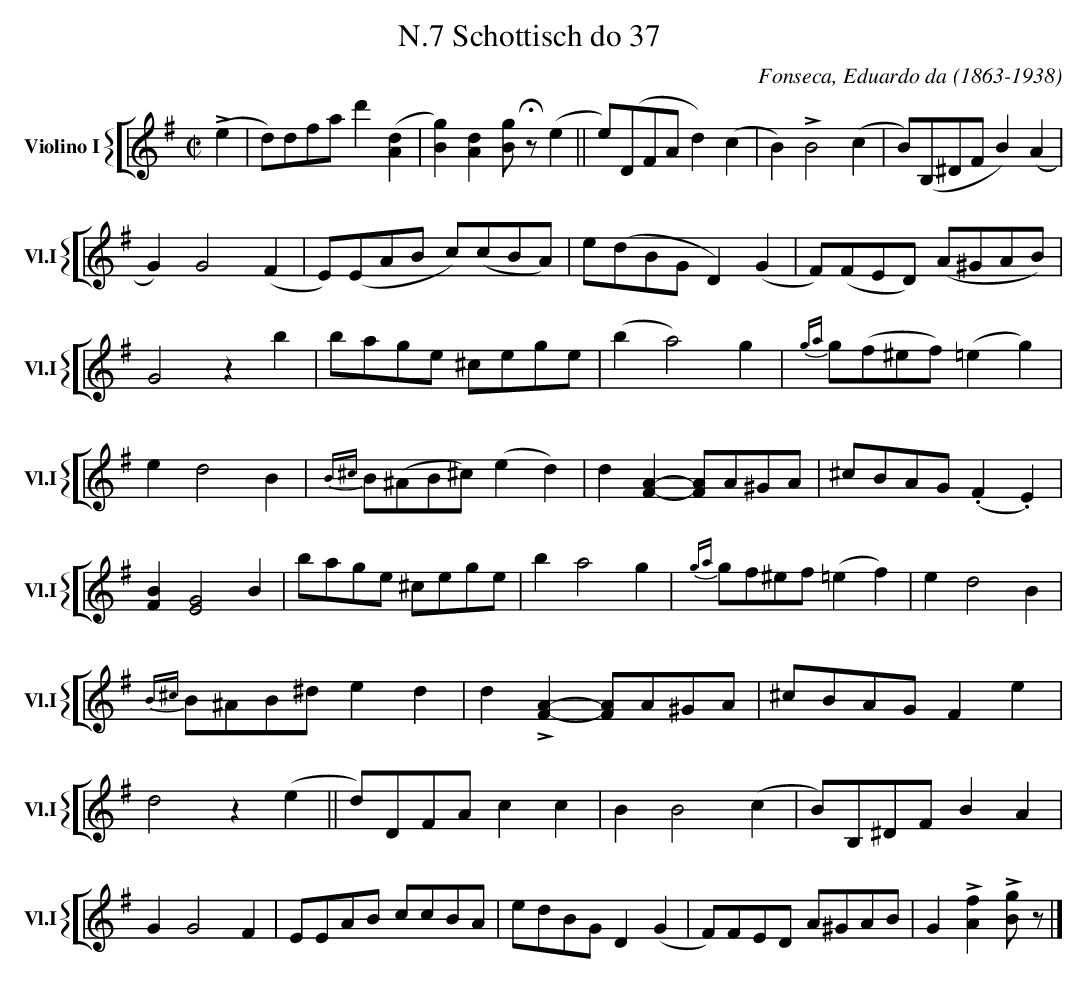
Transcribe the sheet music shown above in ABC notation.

X:1
T:N.7 Schottisch do 37
C:Fonseca, Eduardo da (1863-1938)
M:C|
L:1/4
K:G
V: 2 clef=treble name="Violino I" sname="Vl.I"
%%staves [{ 2 }]
   !>!(e | d/)d/f/a/ d'([Ad] | [Bg])[Ad]  [Bg]/!fermata!z/ (e || e/)(D/F/A/ d) (c|B)!>!B2(c| \
   B/2)(B,/2^D/2F/2 B)(A|G)G2(F|E/2)(E/2A/2B/2 c/2)(c/2B/2A/2)|e/2(d/2B/2G/2D)(G|F/2)(F/2E/2D/2) (A/2^G/2A/2B/2) | \
   G2zb | b/a/g/e/ ^c/e/g/e/ | (ba2) g | {ga}g/(f/^e/f/) (=eg) | ed2B | {B^c}B/(^A/B/^c/) (ed) | \
   d[FA]-[FA]/A/^G/A/ | ^c/B/A/G/ (.F.E)| [FB][EG]2B| b/a/g/e/ ^c/e/g/e/ | ba2g| {ga}g/f/^e/f/ (=ef) | \
   ed2B| {B^c}B/^A/B/^d/ ed| d!>![FA]-[FA]/A/^G/A/ | ^c/B/A/G/ Fe | d2z(e||d/)D/F/A/ cc| \
   BB2(c|B/)B,/^D/F/ BA|GG2F| E/E/A/B/ c/c/B/A/ | e/d/B/G/ D(G|F/)F/E/D/ A/^G/A/B/ | G!>![Af]!>![Bg]/ z/ |] \
